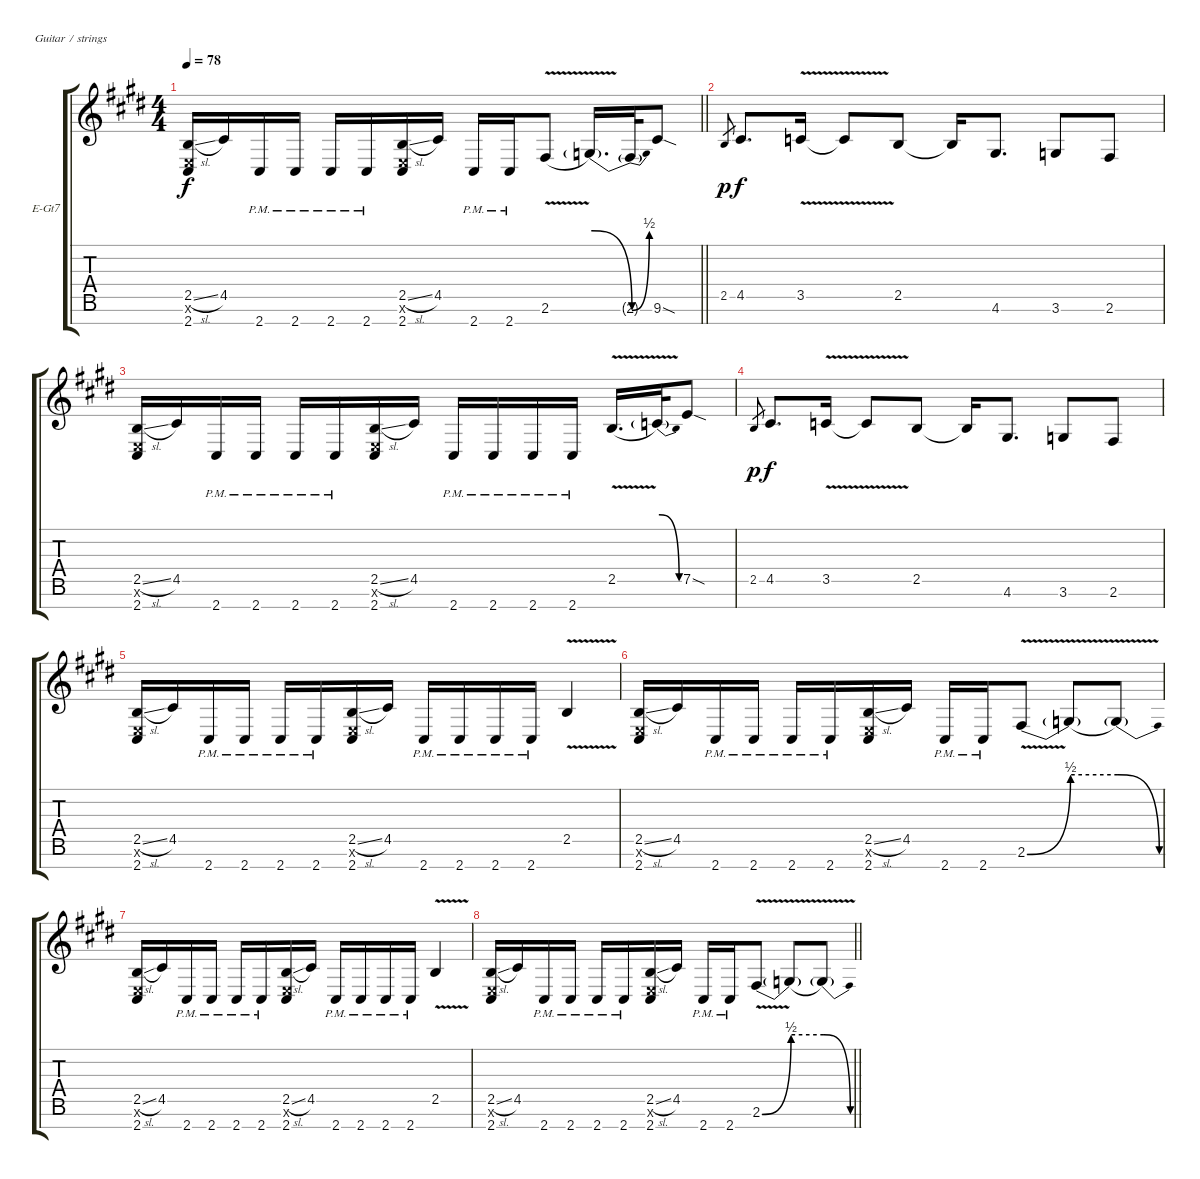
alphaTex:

\bracketExtendMode groupsimilarinstruments
\firstSystemTrackNameOrientation horizontal
\otherSystemsTrackNameOrientation horizontal
\track ("Guitar 2" "E-Gt7") {instrument overdrivenguitar}
\staff {score tabs}
\tuning (E4 B3 G3 D3 A2 E2 B1)
\ts (4 4)
\tempo 78
\clef g2
\barLineRight lightlight
\ks c#minor
(2.5{sl} 0.6{x} 2.7).16{dy f} 4.5.16 2.7{pm}.16 2.7{pm}.16 2.7{pm}.16 2.7{pm}.16 (2.5{sl} 0.6{x} 2.7).16 4.5.16 2.7{pm}.16 2.7{pm}.16 2.6{be (hold 0 0 60 0) v}.8 2.6{be (release 0 2 60 0) t}.16{d} 2.6{be (bend 0 0 60 2) t}.32 9.6{sod}.8 |
2.5.8{gr dy p} 4.5.8{d dy f} 3.5{v}.16 3.5{v t}.8 2.5.8 2.5{t}.16 4.6.8{d} 3.6.8 2.6.8 |
(2.5{sl} 0.6{x} 2.7).16 4.5.16 2.7{pm}.16 2.7{pm}.16 2.7{pm}.16 2.7{pm}.16 (2.5{sl} 0.6{x} 2.7).16 4.5.16 2.7{pm}.16 2.7{pm}.16 2.7{pm}.16 2.7{pm}.16 2.5{be (hold 0 0 60 0) v}.16{d} 2.5{be (release 0 2 60 0) v t}.32 7.5{sod}.8 |
2.5.8{gr dy p} 4.5.8{d dy f} 3.5{v}.16 3.5{v t}.8 2.5.8 2.5{t}.16 4.6.8{d} 3.6.8 2.6.8 |
(2.5{sl} 0.6{x} 2.7).16 4.5.16 2.7{pm}.16 2.7{pm}.16 2.7{pm}.16 2.7{pm}.16 (2.5{sl} 0.6{x} 2.7).16 4.5.16 2.7{pm}.16 2.7{pm}.16 2.7{pm}.16 2.7{pm}.16 2.5{v}.4 |
(2.5{sl} 0.6{x} 2.7).16 4.5.16 2.7{pm}.16 2.7{pm}.16 2.7{pm}.16 2.7{pm}.16 (2.5{sl} 0.6{x} 2.7).16 4.5.16 2.7{pm}.16 2.7{pm}.16 2.6{be (bend 0 0 60 2) v}.8 2.6{be (hold 0 2 60 2) v t}.8 2.6{be (release 0 2 60 0) t}.8 |
(2.5{sl} 0.6{x} 2.7).16 4.5.16 2.7{pm}.16 2.7{pm}.16 2.7{pm}.16 2.7{pm}.16 (2.5{sl} 0.6{x} 2.7).16 4.5.16 2.7{pm}.16 2.7{pm}.16 2.7{pm}.16 2.7{pm}.16 2.5{v}.4 |
\barLineRight lightlight
(2.5{sl} 0.6{x} 2.7).16 4.5.16 2.7{pm}.16 2.7{pm}.16 2.7{pm}.16 2.7{pm}.16 (2.5{sl} 0.6{x} 2.7).16 4.5.16 2.7{pm}.16 2.7{pm}.16 2.6{be (bend 0 0 60 2) v}.8 2.6{be (hold 0 2 60 2) v t}.8 2.6{be (release 0 2 60 0) t}.8
